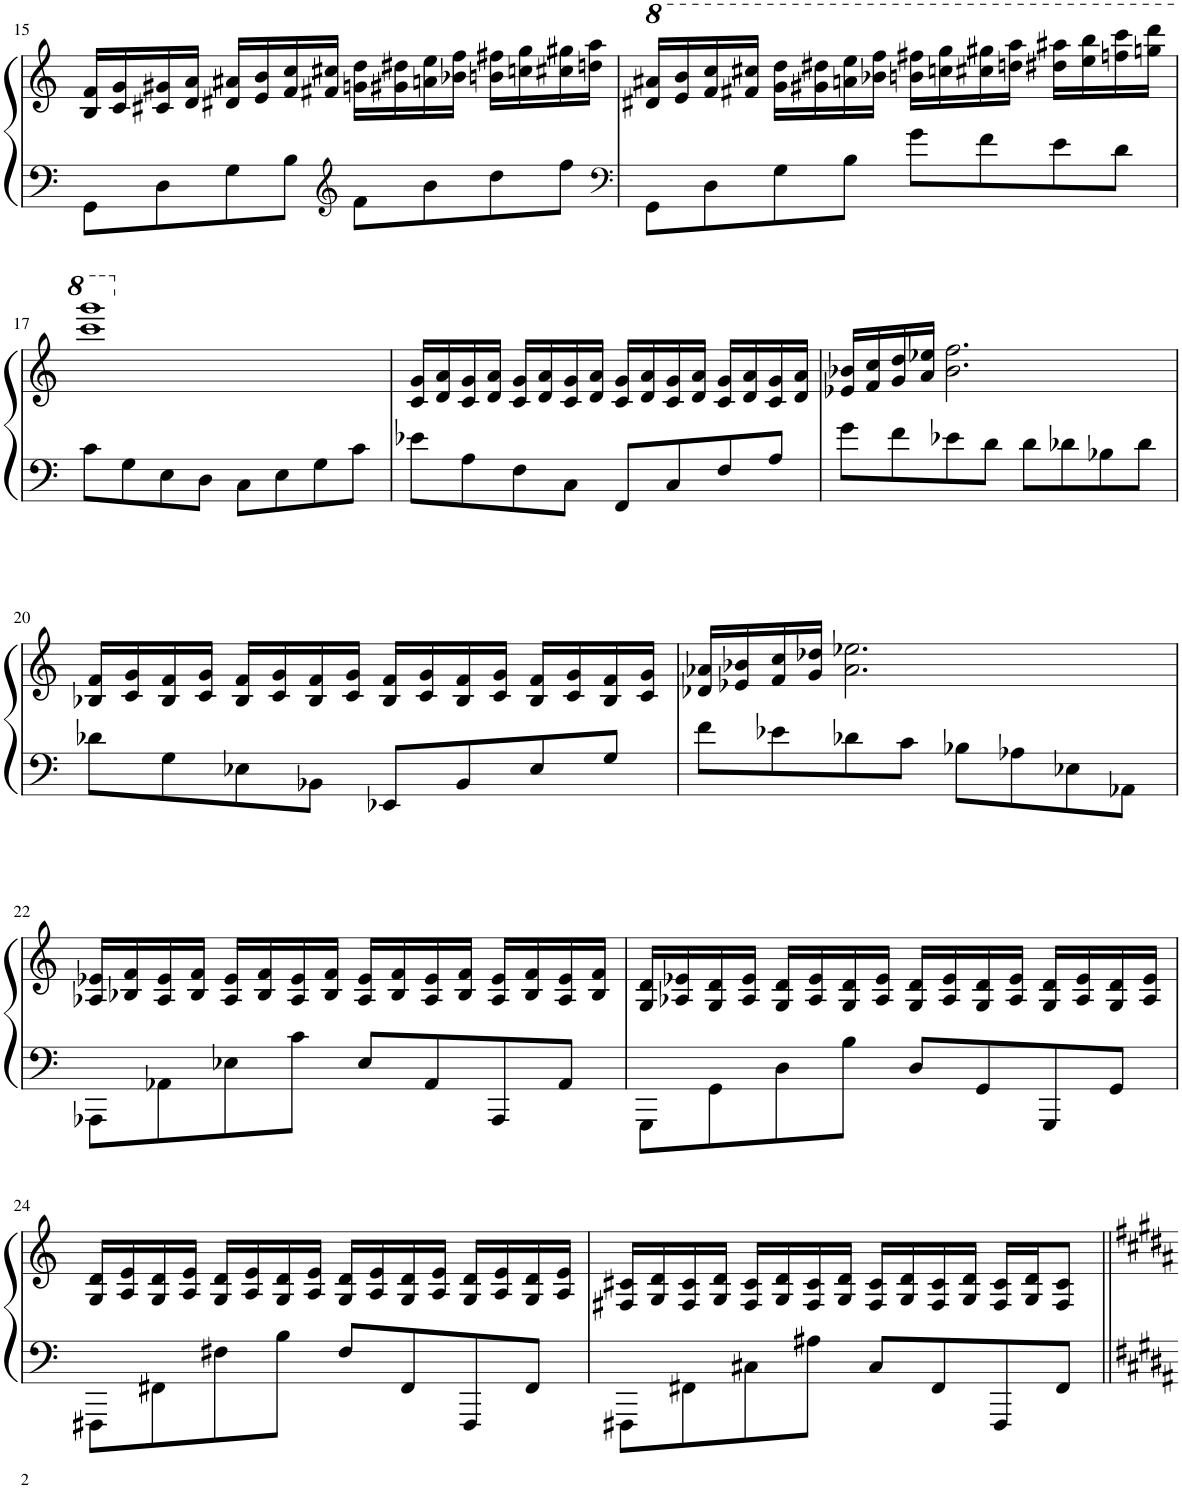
**kern	**kern
*part1	*part1
*staff2	*staff1
*I"Piano	*
*I'Pno.	*
!!LO:PB:g=z
*clefF4	*clefG2
*k[]	*k[]
*M4/4	*M4/4
=15	=15
8GG\L	16B/ 16f/LL
.	16c/ 16g/
8D\	16c#X/ 16g#X/
.	16d/ 16a/JJ
8G\	16d#X/ 16a#X/LL
.	16e/ 16b/
8B\J	16f/ 16cc/
.	16f#X/ 16cc#X/JJ
*clefG2	*
8f\L	16gn\ 16dd\LL
.	16g#X\ 16dd#X\
8b\	16an\ 16ee\
.	16b-X\ 16ff\JJ
8dd\	16bn\ 16ff#X\LL
.	16ccn\ 16gg\
8ff\J	16cc#X\ 16gg#X\
.	16ddn\ 16aa\JJ
=16	=16
*clefF4	*
*	*8va
8GG\L	16dd#X/ 16aa#X/LL
.	16ee/ 16bb/
8D\	16ff/ 16ccc/
.	16ff#X/ 16ccc#X/JJ
8G\	16gg\ 16ddd\LL
.	16gg#X\ 16ddd#X\
8B\J	16aan\ 16eee\
.	16bb-X\ 16fff\JJ
8g\L	16bbn\ 16fff#X\LL
.	16cccn\ 16ggg\
8f\	16ccc#X\ 16ggg#X\
.	16dddn\ 16aaa\JJ
8e\	16ddd#X\ 16aaa#X\LL
.	16eee\ 16bbb\
8d\J	16fffn\ 16cccc\
.	16gggn\ 16dddd\JJ
!!LO:LB:g=z
=17	=17
8c\L	1cccc 1gggg
8G\	.
8E\	.
8D\J	.
8C\L	.
8E\	.
8G\	.
8c\J	.
=18	=18
*	*X8va
8e-X\L	16c/ 16g/LL
.	16d/ 16a/
8A\	16c/ 16g/
.	16d/ 16a/JJ
8F\	16c/ 16g/LL
.	16d/ 16a/
8C\J	16c/ 16g/
.	16d/ 16a/JJ
8FF/L	16c/ 16g/LL
.	16d/ 16a/
8C/	16c/ 16g/
.	16d/ 16a/JJ
8F/	16c/ 16g/LL
.	16d/ 16a/
8A/J	16c/ 16g/
.	16d/ 16a/JJ
=19	=19
8g\L	16e-X/ 16b-X/LL
.	16f/ 16cc/
8f\	16g/ 16dd/
.	16a/ 16ee-X/JJ
8e-X\	2.b-\ 2.ff\
8d\J	.
8d\L	.
8d-X\	.
8B-X\	.
8d-\J	.
!!LO:LB:g=z
=20	=20
8d-X\L	16B-X/ 16f/LL
.	16c/ 16g/
8G\	16B-/ 16f/
.	16c/ 16g/JJ
8E-X\	16B-/ 16f/LL
.	16c/ 16g/
8BB-X\J	16B-/ 16f/
.	16c/ 16g/JJ
8EE-X/L	16B-/ 16f/LL
.	16c/ 16g/
8BB-/	16B-/ 16f/
.	16c/ 16g/JJ
8E-/	16B-/ 16f/LL
.	16c/ 16g/
8G/J	16B-/ 16f/
.	16c/ 16g/JJ
=21	=21
8f\L	16d-X/ 16a-X/LL
.	16e-X/ 16b-X/
8e-X\	16f/ 16cc/
.	16g/ 16dd-X/JJ
8d-X\	2.a-\ 2.ee-X\
8c\J	.
8B-X\L	.
8A-X\	.
8E-X\	.
8AA-X\J	.
!!LO:LB:g=z
=22	=22
8AAA-X\L	16A-X/ 16e-X/LL
.	16B-X/ 16f/
8AA-X\	16A-/ 16e-/
.	16B-/ 16f/JJ
8E-X\	16A-/ 16e-/LL
.	16B-/ 16f/
8c\J	16A-/ 16e-/
.	16B-/ 16f/JJ
8E-/L	16A-/ 16e-/LL
.	16B-/ 16f/
8AA-/	16A-/ 16e-/
.	16B-/ 16f/JJ
8AAA-/	16A-/ 16e-/LL
.	16B-/ 16f/
8AA-/J	16A-/ 16e-/
.	16B-/ 16f/JJ
=23	=23
8GGG\L	16G/ 16d/LL
.	16A-X/ 16e-X/
8GG\	16G/ 16d/
.	16A-/ 16e-/JJ
8D\	16G/ 16d/LL
.	16A-/ 16e-/
8B\J	16G/ 16d/
.	16A-/ 16e-/JJ
8D/L	16G/ 16d/LL
.	16A-/ 16e-/
8GG/	16G/ 16d/
.	16A-/ 16e-/JJ
8GGG/	16G/ 16d/LL
.	16A-/ 16e-/
8GG/J	16G/ 16d/
.	16A-/ 16e-/JJ
!!LO:LB:g=z
=24	=24
8FFF#X\L	16G/ 16d/LL
.	16A/ 16e/
8FF#X\	16G/ 16d/
.	16A/ 16e/JJ
8F#X\	16G/ 16d/LL
.	16A/ 16e/
8B\J	16G/ 16d/
.	16A/ 16e/JJ
8F#/L	16G/ 16d/LL
.	16A/ 16e/
8FF#/	16G/ 16d/
.	16A/ 16e/JJ
8FFF#/	16G/ 16d/LL
.	16A/ 16e/
8FF#/J	16G/ 16d/
.	16A/ 16e/JJ
=25	=25
8FFF#X\L	16F#X/ 16c#X/LL
.	16G/ 16d/
8FF#X\	16F#/ 16c#/
.	16G/ 16d/JJ
8C#X\	16F#/ 16c#/LL
.	16G/ 16d/
8A#X\J	16F#/ 16c#/
.	16G/ 16d/JJ
8C#/L	16F#/ 16c#/LL
.	16G/ 16d/
8FF#/	16F#/ 16c#/
.	16G/ 16d/JJ
8FFF#/	16F#/ 16c#/LL
.	16G/ 16d/J
8FF#/J	8F#/ 8c#/J
=||	=||
*-	*-
